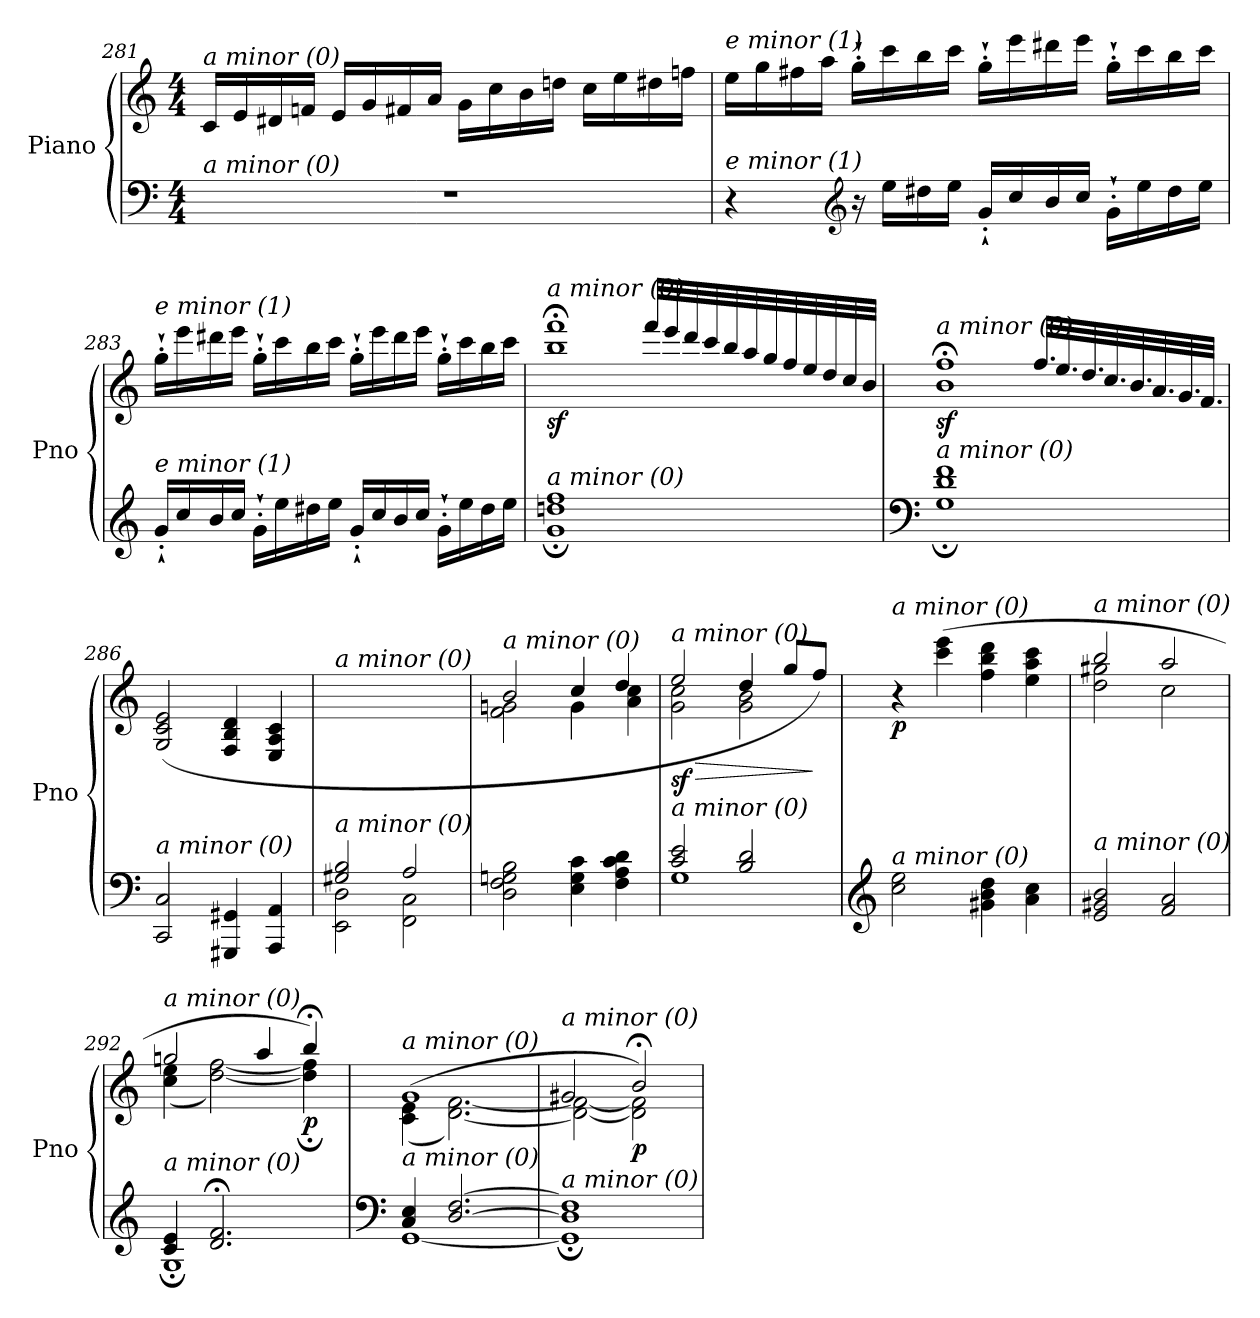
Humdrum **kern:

**kern	**kern	**dynam
*part1	*part1	*part1
*staff2	*staff1	*staff1/2
*I"Piano	*	*
*I'Pno	*	*
!!LO:PB:g=z
*clefF4	*clefG2	*
*k[]	*k[]	*
*M4/4	*M4/4	*
=281	=281	=281
!	!LO:TX:i:t=a minor (0)	!
!LO:TX:i:t=a minor (0)	!	!
1r	16c/LL	.
.	16e/	.
.	16d#X/	.
.	16fn/JJ	.
.	16e/LL	.
.	16g/	.
.	16f#X/	.
.	16a/JJ	.
.	16g\LL	.
.	16cc\	.
.	16b\	.
.	16ddn\JJ	.
.	16cc\LL	.
.	16ee\	.
.	16dd#X\	.
.	16ffn\JJ	.
=282	=282	=282
!	!LO:TX:i:t=e minor (1)	!
!LO:TX:i:t=e minor (1)	!	!
4r	16ee\LL	.
.	16gg\	.
.	16ff#X\	.
.	16aa\JJ	.
*clefG2	*	*
16r	16gg`'\LL	.
16ee\LL	16ccc\	.
16dd#X\	16bb\	.
16ee\JJ	16ccc\JJ	.
16g`'/LL	16gg`'\LL	.
16cc/	16eee\	.
16b/	16ddd#X\	.
16cc/JJ	16eee\JJ	.
16g`'\LL	16gg`'\LL	.
16ee\	16ccc\	.
16dd#\	16bb\	.
16ee\JJ	16ccc\JJ	.
!!LO:LB:g=z
=283	=283	=283
!	!LO:TX:i:t=e minor (1)	!
!LO:TX:i:t=e minor (1)	!	!
16g`'/LL	16gg`'\LL	.
16cc/	16eee\	.
16b/	16ddd#X\	.
16cc/JJ	16eee\JJ	.
16g`'\LL	16gg`'\LL	.
16ee\	16ccc\	.
16dd#X\	16bb\	.
16ee\JJ	16ccc\JJ	.
16g`'/LL	16gg`'\LL	.
16cc/	16eee\	.
16b/	16ddd#\	.
16cc/JJ	16eee\JJ	.
16g`'\LL	16gg`'\LL	.
16ee\	16ccc\	.
16dd#\	16bb\	.
16ee\JJ	16ccc\JJ	.
=284	=284	=284
*^	*^	*
!	!	!LO:TX:i:t=a minor (0)	!	!
!LO:TX:i:t=a minor (0)	!	!	!	!
!	!	!	!	!LO:DY:b
2.ryy	1g;< 1ddn;< 1ff;<	1bb;< 1fff;<	2.ryy	sf
*	*	*	*Xtuplet	*
4ryy	.	.	48fff/LLL	.
.	.	.	48eee/	.
.	.	.	48ddd/	.
.	.	.	48ccc/	.
.	.	.	48bb/	.
.	.	.	48aa/	.
.	.	.	48gg/	.
.	.	.	48ff/	.
.	.	.	48ee/	.
.	.	.	48dd/	.
.	.	.	48cc/	.
.	.	.	48b/JJJ	.
=285	=285	=285	=285	=285
*clefF4	*	*	*	*
!	!	!LO:TX:i:t=a minor (0)	!	!
!LO:TX:i:t=a minor (0)	!	!	!	!
!	!	!	!	!LO:DY:b
2.ryy	1G;< 1d;< 1f;<	1b;< 1ff;<	2.ryy	sf
4ryy	.	.	48.ff/LLL	.
.	.	.	48.ee/	.
.	.	.	48.dd/	.
.	.	.	48.cc/	.
.	.	.	48.b/	.
.	.	.	48.a/	.
.	.	.	48.g/	.
.	.	.	48.f/JJJ	.
*v	*v	*	*	*
=286	=286	=286	=286
!	!LO:TX:i:t=a minor (0)	!	!
!LO:TX:i:t=a minor (0)	!	!	!
!	!	!	!LO:DY:a=2
*	*v	*v	*
2CC/ 2C/	(2G/ 2c/ 2e/	other-dynamics
4GGG#X/ 4GG#X/	4F/ 4B/ 4d/	.
4AAA/ 4AA/	4E/ 4A/ 4c/	.
=287	=287	=287
*^	*	*
!	!	!LO:TX:i:t=a minor (0)	!
!LO:TX:i:t=a minor (0)	!	!	!
2G#X/ 2B/	2EE\ 2D\	1ryy	.
2A/	2FF\ 2C\	.	.
!!LO:LB:g=z
=288	=288	=288	=288
*	*	*^	*
!	!	!LO:TX:i:t=a minor (0)	!	!
!LO:TX:i:t=a minor (0)	!	!	!	!
!	!	!	!	!LO:DY:b
*v	*v	*	*	*
2D\ 2F\ 2Gn\ 2B\	2b/	2f\ 2gn\	other-dynamics
4E\ 4G\ 4c\	4cc/	4g\	.
4F\ 4A\ 4c\ 4d\	4dd/	4a\ 4cc\	.
=289	=289	=289	=289
*^	*	*	*
!	!	!LO:TX:i:t=a minor (0)	!	!
!LO:TX:i:t=a minor (0)	!	!	!	!
!	!	!	!	!LO:HP:b
!	!	!	!	!LO:DY:n=1:b
2c/ 2e/	1G	2ee/	2g\ 2cc\	> sf
2B/ 2d/	.	4dd/	2g\ 2b\	.
.	.	8gg/L	.	.
.	.	8ff/J)	.	]
*v	*v	*	*	*
*	*v	*v	*
!!LO:LB:g=z
=290	=290	=290
*clefG2	*	*
!	!LO:TX:i:t=a minor (0)	!
!LO:TX:i:t=a minor (0)	!	!
!	!	!LO:DY:b
2cc\ 2ee\	4r	p
.	(4ccc\ 4eee\	.
4g#X\ 4b\ 4dd\	4ff\ 4bb\ 4ddd\	.
4a\ 4cc\	4ee\ 4aa\ 4ccc\	.
=291	=291	=291
*	*^	*
!	!LO:TX:i:t=a minor (0)	!	!
!LO:TX:i:t=a minor (0)	!	!	!
2e/ 2g#X/ 2b/	2bb/	2dd\ 2gg#X\	.
2f/ 2a/	2aa/	2cc\	.
=292	=292	=292	=292
*^	*	*	*
!	!	!LO:TX:i:t=a minor (0)	!	!
!LO:TX:i:t=a minor (0)	!	!	!	!
!	!	!	!	!LO:DY:b
4c/ 4e/	1G;	2ggn/	(4cc\ 4ee\	other-dynamics
2.d/;< 2.f/;<	.	.	[2dd\ [2ff\)	.
.	.	4aa/	.	.
!	!	!	!	!LO:DY:b
.	.	4bb;</)	4dd\]; 4ff\];	p
=293	=293	=293	=293	=293
*clefF4	*	*	*	*
!	!	!LO:TX:i:t=a minor (0)	!	!
!LO:TX:i:t=a minor (0)	!	!	!	!
4C/ 4E/	[1GG	(1g	(4c\ 4e\	.
[2.D/ [2.F/	.	.	[2.d\ [2.f\)	.
=294	=294	=294	=294	=294
!	!	!LO:TX:i:t=a minor (0)	!	!
!LO:TX:i:t=a minor (0)	!	!	!	!
1D] 1F]	1GG;]	2g#Xi/	2d\_ 2f\_	.
!	!	!	!	!LO:DY:b
.	.	2b;</)	2d\] 2f\]	p
*v	*v	*	*	*
*	*v	*v	*
=	=	=
*-	*-	*-
